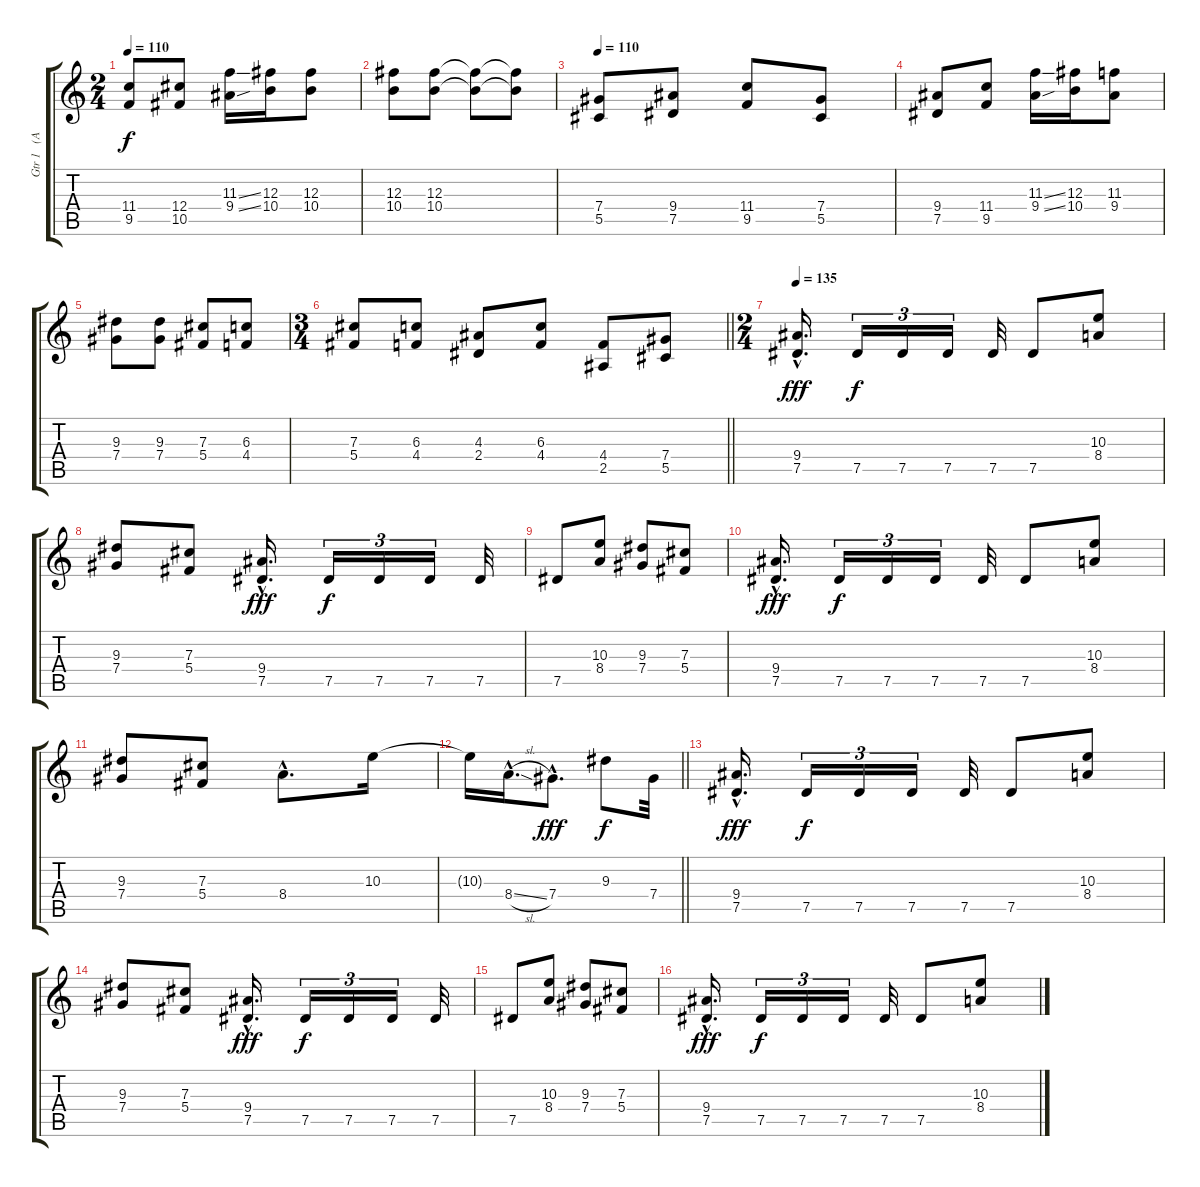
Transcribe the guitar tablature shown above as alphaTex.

\track ("Gtr 1   (Andres)" "Gtr 1   (A") {instrument distortionguitar}
\staff {score tabs}
\tuning (Eb4 Bb3 Gb3 Db3 Ab2 Eb2) {hide}
\ts (2 4)
\tempo 110
\clef g2
\ks c
(11.4 9.5).8{dy f} (12.4 10.5).8 (11.3{ss} 9.4{ss}).16 (12.3 10.4).16 (12.3 10.4).8 |
(12.3 10.4).8 (12.3 10.4).8 (12.3{t} 10.4{t}).8 (12.3{t} 10.4{t}).8 |
\tempo 110
(7.4 5.5).8 (9.4 7.5).8 (11.4 9.5).8 (7.4 5.5).8 |
(9.4 7.5).8 (11.4 9.5).8 (11.3{ss} 9.4{ss}).16 (12.3 10.4).16 (11.3 9.4).8 |
(9.3 7.4).8 (9.3 7.4).8 (7.3 5.4).8 (6.3 4.4).8 |
\ts (3 4)
\barLineRight lightlight
(7.3 5.4).8 (6.3 4.4).8 (4.3 2.4).8 (6.3 4.4).8 (4.4 2.5).8 (7.4 5.5).8 |
\ts (2 4)
\tempo 135
(9.4{hac} 7.5{hac}).16{d dy fff} 7.5.16{tu (3 2) dy f} 7.5.16{tu (3 2)} 7.5.16{tu (3 2)} 7.5.32 7.5.8 (10.3 8.4).8 |
(9.3 7.4).8 (7.3 5.4).8 (9.4{hac} 7.5{hac}).16{d dy fff} 7.5.16{tu (3 2) dy f} 7.5.16{tu (3 2)} 7.5.16{tu (3 2)} 7.5.32 |
7.5.8 (10.3 8.4).8 (9.3 7.4).8 (7.3 5.4).8 |
(9.4{hac} 7.5{hac}).16{d dy fff} 7.5.16{tu (3 2) dy f} 7.5.16{tu (3 2)} 7.5.16{tu (3 2)} 7.5.32 7.5.8 (10.3 8.4).8 |
(9.3 7.4).8 (7.3 5.4).8 8.4{hac}.8{d} 10.3.16 |
\barLineRight lightlight
10.3{t}.16 8.4{sl hac}.16{d} 7.4{hac}.8{d dy fff} 9.3.8{dy f} 7.4.32 |
(9.4{hac} 7.5{hac}).16{d dy fff} 7.5.16{tu (3 2) dy f} 7.5.16{tu (3 2)} 7.5.16{tu (3 2)} 7.5.32 7.5.8 (10.3 8.4).8 |
(9.3 7.4).8 (7.3 5.4).8 (9.4{hac} 7.5{hac}).16{d dy fff} 7.5.16{tu (3 2) dy f} 7.5.16{tu (3 2)} 7.5.16{tu (3 2)} 7.5.32 |
7.5.8 (10.3 8.4).8 (9.3 7.4).8 (7.3 5.4).8 |
(9.4{hac} 7.5{hac}).16{d dy fff} 7.5.16{tu (3 2) dy f} 7.5.16{tu (3 2)} 7.5.16{tu (3 2)} 7.5.32 7.5.8 (10.3 8.4).8
